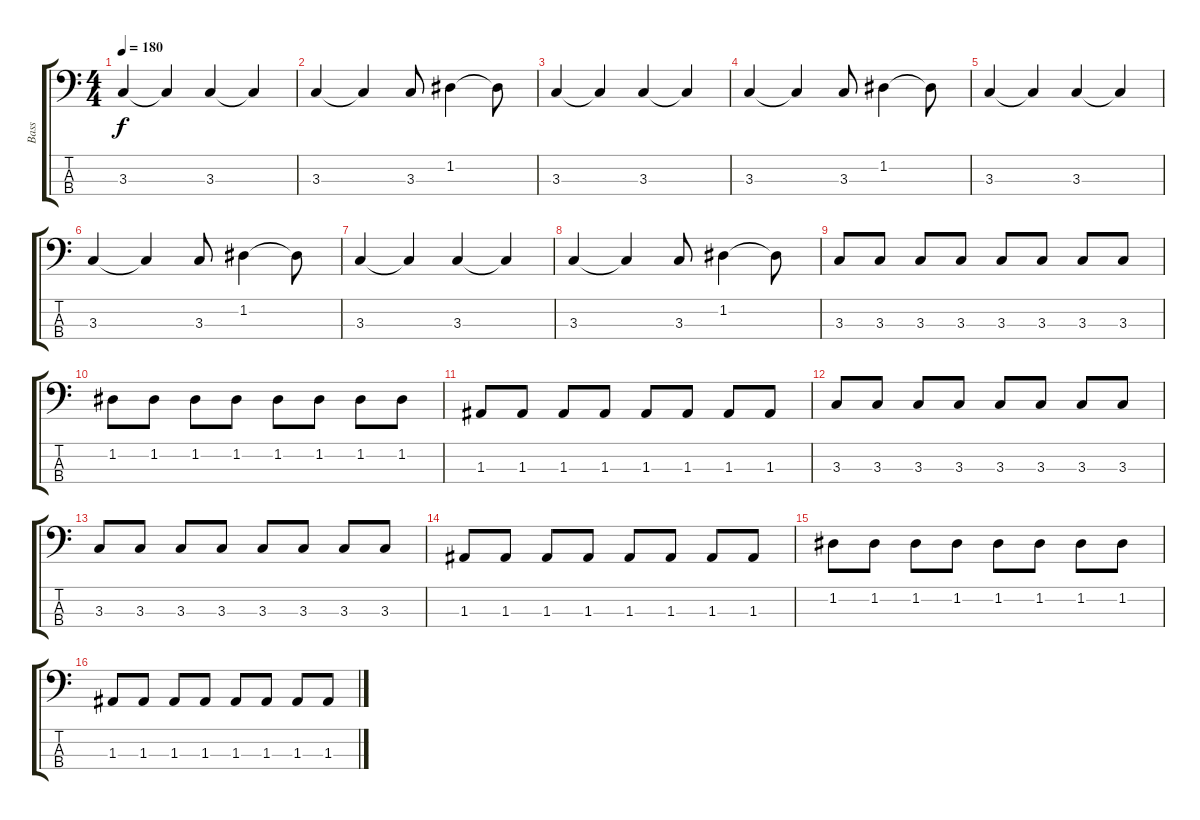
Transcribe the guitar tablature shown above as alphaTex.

\track ("Bass" "Bass") {instrument electricbasspick}
\staff {score tabs}
\tuning (G2 D2 A1 E1) {hide}
\ts (4 4)
\tempo 180
\clef f4
\ks c
3.3.4{dy f} 3.3{t}.4 3.3.4 3.3{t}.4 |
3.3.4 3.3{t}.4 3.3.8 1.2.4 1.2{t}.8 |
3.3.4 3.3{t}.4 3.3.4 3.3{t}.4 |
3.3.4 3.3{t}.4 3.3.8 1.2.4 1.2{t}.8 |
3.3.4 3.3{t}.4 3.3.4 3.3{t}.4 |
3.3.4 3.3{t}.4 3.3.8 1.2.4 1.2{t}.8 |
3.3.4 3.3{t}.4 3.3.4 3.3{t}.4 |
3.3.4 3.3{t}.4 3.3.8 1.2.4 1.2{t}.8 |
3.3.8 3.3.8 3.3.8 3.3.8 3.3.8 3.3.8 3.3.8 3.3.8 |
1.2.8 1.2.8 1.2.8 1.2.8 1.2.8 1.2.8 1.2.8 1.2.8 |
1.3.8 1.3.8 1.3.8 1.3.8 1.3.8 1.3.8 1.3.8 1.3.8 |
3.3.8 3.3.8 3.3.8 3.3.8 3.3.8 3.3.8 3.3.8 3.3.8 |
3.3.8 3.3.8 3.3.8 3.3.8 3.3.8 3.3.8 3.3.8 3.3.8 |
1.3.8 1.3.8 1.3.8 1.3.8 1.3.8 1.3.8 1.3.8 1.3.8 |
1.2.8 1.2.8 1.2.8 1.2.8 1.2.8 1.2.8 1.2.8 1.2.8 |
1.3.8 1.3.8 1.3.8 1.3.8 1.3.8 1.3.8 1.3.8 1.3.8
